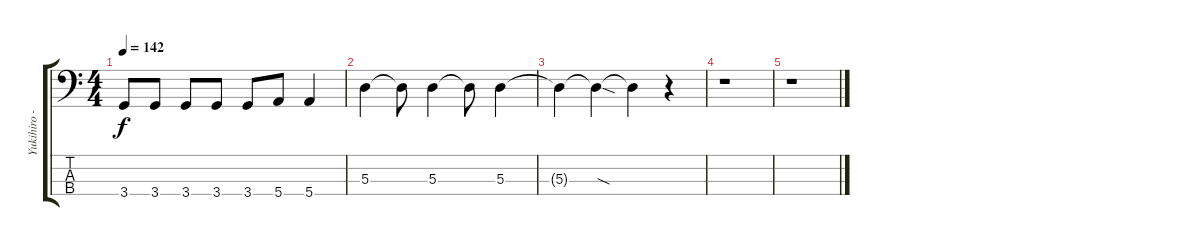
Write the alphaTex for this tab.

\track ("Yukihiro - Bass" "Yukihiro -") {instrument electricbasspick}
\staff {score tabs}
\tuning (G2 D2 A1 E1) {hide}
\ts (4 4)
\tempo 142
\clef f4
\ks c
3.4.8{dy f} 3.4.8 3.4.8 3.4.8 3.4.8 5.4.8 5.4.4 |
5.3.4 5.3{t}.8 5.3.4 5.3{t}.8 5.3.4 |
5.3{t}.4 5.3{sod t}.4 5.3{t}.4 r.4 |
r.1 |
r.1
